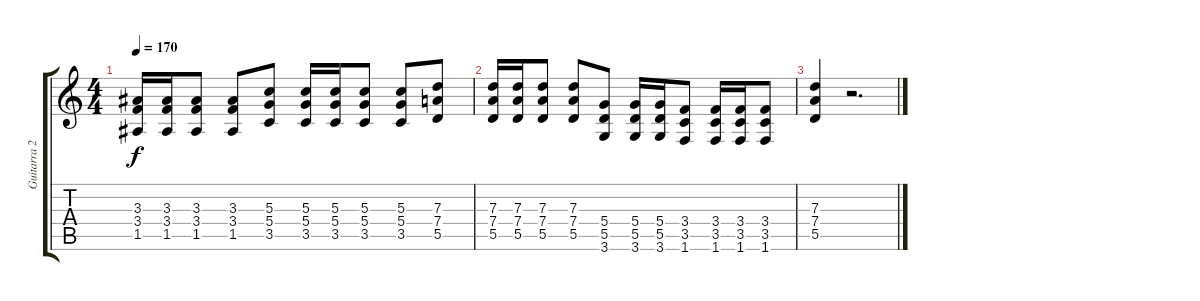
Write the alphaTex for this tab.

\track ("Guitarra 2 - Erik" "Guitarra 2") {instrument distortionguitar}
\staff {score tabs}
\tuning (E4 B3 G3 D3 A2 E2) {hide}
\ts (4 4)
\tempo 170
\clef g2
\ks c
(3.3 3.4 1.5).16{dy f} (3.3 3.4 1.5).16 (3.3 3.4 1.5).8 (3.3 3.4 1.5).8 (5.3 5.4 3.5).8 (5.3 5.4 3.5).16 (5.3 5.4 3.5).16 (5.3 5.4 3.5).8 (5.3 5.4 3.5).8 (7.3 7.4 5.5).8 |
(7.3 7.4 5.5).16 (7.3 7.4 5.5).16 (7.3 7.4 5.5).8 (7.3 7.4 5.5).8 (5.4 5.5 3.6).8 (5.4 5.5 3.6).16 (5.4 5.5 3.6).16 (3.4 3.5 1.6).8 (3.4 3.5 1.6).16 (3.4 3.5 1.6).16 (3.4 3.5 1.6).8 |
(7.3 7.4 5.5).4 r.2{d}
